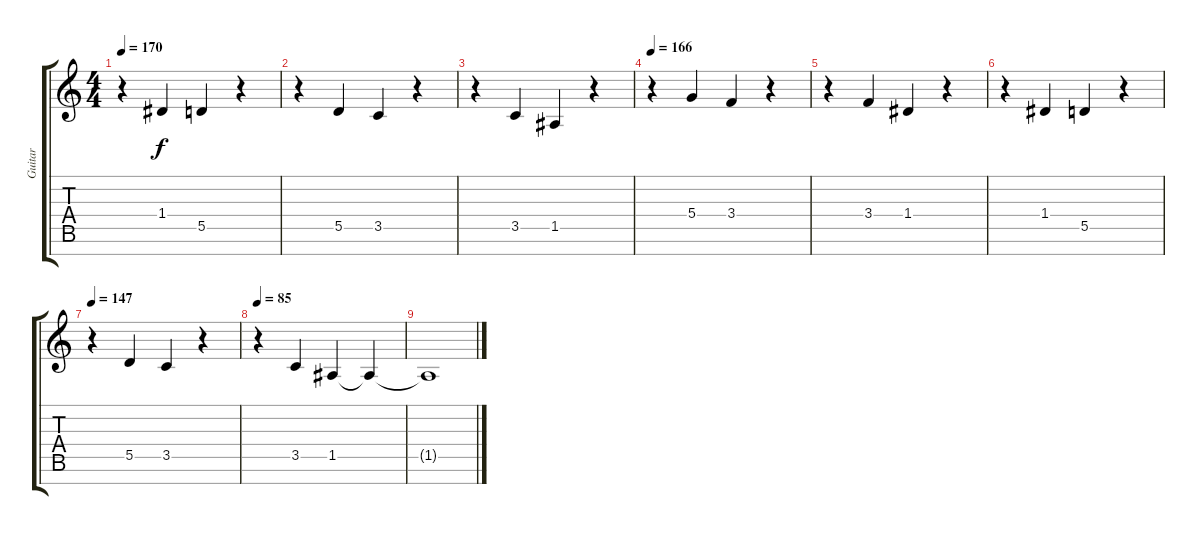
\track ("Guitar" "Guitar") {instrument distortionguitar}
\staff {score tabs}
\tuning (E4 B3 G3 D3 A2 D2 B1) {hide}
\ts (4 4)
\tempo 170
\clef g2
\ks c
r.4{dy f} 1.4.4 5.5.4 r.4 |
r.4 5.5.4 3.5.4 r.4 |
r.4 3.5.4 1.5.4 r.4 |
\tempo 166
r.4 5.4.4 3.4.4 r.4 |
r.4 3.4.4 1.4.4 r.4 |
r.4 1.4.4 5.5.4 r.4 |
\tempo 147
r.4 5.5.4 3.5.4 r.4 |
\tempo 85
r.4 3.5.4 1.5.4 1.5{t}.4 |
1.5{t}.1
